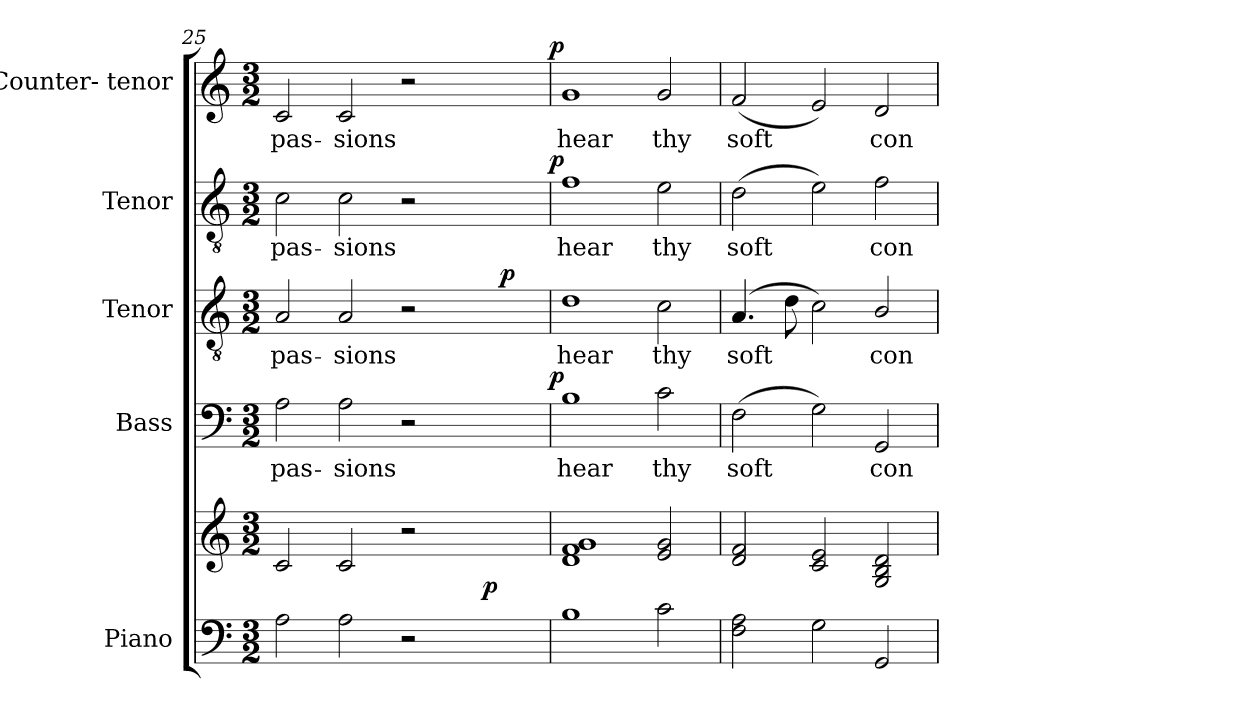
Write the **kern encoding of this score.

**kern	**kern	**dynam	**kern	**text	**dynam	**kern	**text	**dynam	**kern	**text	**dynam	**kern	**text	**dynam
*part5	*part5	*part5	*part4	*part4	*part4	*part3	*part3	*part3	*part2	*part2	*part2	*part1	*part1	*part1
*staff6	*staff5	*staff5/6	*staff4	*staff4	*staff4	*staff3	*staff3	*staff3	*staff2	*staff2	*staff2	*staff1	*staff1	*staff1
*I"Piano	*	*	*I"Bass	*	*	*I"Tenor	*	*	*I"Tenor	*	*	*I"Counter- tenor	*	*
*I'Pno.	*	*	*I'B.	*	*	*I'T.	*	*	*I'T.	*	*	*	*	*
!!LO:PB:g=z
*clefF4	*clefG2	*	*clefF4	*	*	*clefGv2	*	*	*clefGv2	*	*	*clefG2	*	*
*	*	*	*	*	*	*ITrd7c12	*	*	*ITrd7c12	*	*	*	*	*
*k[]	*k[]	*	*k[]	*	*	*k[]	*	*	*k[]	*	*	*k[]	*	*
*C:	*C:	*	*C:	*	*	*C:	*	*	*C:	*	*	*C:	*	*
*M3/2	*M3/2	*	*M3/2	*	*	*M3/2	*	*	*M3/2	*	*	*M3/2	*	*
=25	=25	=25	=25	=25	=25	=25	=25	=25	=25	=25	=25	=25	=25	=25
!	!	!	!	!LO:LY:b:color=#000000	!	!	!	!	!	!	!	!	!	!
!	!	!	!	!	!	!	!LO:LY:b:color=#000000	!	!	!	!	!	!	!
!	!	!	!	!	!	!	!	!	!	!LO:LY:b:color=#000000	!	!	!	!
!	!	!	!	!	!	!	!	!	!	!	!	!	!LO:LY:b:color=#000000	!
*^	*	*	*^	*	*	*^	*	*	*^	*	*	*^	*	*
2Ai\	1ryy	2ci/	.	2Ai\	1ryy	pas-	.	2AAi/	1ryy	pas-	.	2Ci\	1ryy	pas-	.	2ci/	1ryy	pas-	.
!	!	!	!	!	!	!LO:LY:b:color=#000000	!	!	!	!	!	!	!	!	!	!	!	!	!
!	!	!	!	!	!	!	!	!	!	!LO:LY:b:color=#000000	!	!	!	!	!	!	!	!	!
!	!	!	!	!	!	!	!	!	!	!	!	!	!	!LO:LY:b:color=#000000	!	!	!	!	!
!	!	!	!	!	!	!	!	!	!	!	!	!	!	!	!	!	!	!LO:LY:b:color=#000000	!
2Ai\	.	2ci/	.	2Ai\	.	-sions	.	2AAi/	.	-sions	.	2Ci\	.	-sions	.	2ci/	.	-sions	.
2r	4ryy	2r	.	2r	4ryy	.	.	2r	4ryy	.	.	2r	4ryy	.	.	2r	4ryy	.	.
.	16ryy	.	.	.	8ryy	.	.	.	8ryy	.	.	.	8ryy	.	.	.	8ryy	.	.
.	32ryy	.	.	.	.	.	.	.	.	.	.	.	.	.	.	.	.	.	.
.	64ryy	.	.	.	.	.	.	.	.	.	.	.	.	.	.	.	.	.	.
.	512.ryy	.	.	.	.	.	.	.	.	.	.	.	.	.	.	.	.	.	.
.	8ryy	.	p	.	.	.	.	.	.	.	.	.	.	.	.	.	.	.	.
.	.	.	.	.	16ryy	.	.	.	64ryy	.	.	.	16ryy	.	.	.	16ryy	.	.
.	.	.	.	.	.	.	.	.	256ryy	.	.	.	.	.	.	.	.	.	.
.	.	.	.	.	.	.	.	.	16ryy	.	p	.	.	.	.	.	.	.	.
.	.	.	.	.	32ryy	.	.	.	.	.	.	.	32ryy	.	.	.	32ryy	.	.
.	.	.	.	.	.	.	.	.	32ryy	.	.	.	.	.	.	.	.	.	.
.	.	.	.	.	64ryy	.	.	.	.	.	.	.	64ryy	.	.	.	64ryy	.	.
.	.	.	.	.	128...ryy	.	.	.	.	.	.	.	128...ryy	.	.	.	128...ryy	.	.
.	128ryy	.	.	.	.	.	.	.	.	.	.	.	.	.	.	.	.	.	.
.	.	.	.	.	.	.	.	.	128.ryy	.	.	.	.	.	.	.	.	.	.
.	256ryy	.	.	.	.	.	.	.	.	.	.	.	.	.	.	.	.	.	.
.	1024ryy	.	.	.	1024ryy	.	p	.	.	.	.	.	1024ryy	.	p	.	1024ryy	.	p
*	*	*	*	*v	*v	*	*	*	*	*	*	*v	*v	*	*	*v	*v	*	*
*v	*v	*	*	*	*	*	*v	*v	*	*	*	*	*	*	*	*
=26	=26	=26	=26	=26	=26	=26	=26	=26	=26	=26	=26	=26	=26	=26
*^	*	*	*^	*	*	*^	*	*	*^	*	*	*^	*	*
!	!	!	!	!	!	!LO:LY:b:color=#000000	!	!	!	!	!	!	!	!	!	!	!	!	!
*	*	*	*	*v	*v	*	*	*	*	*	*	*v	*v	*	*	*v	*v	*	*
*v	*v	*	*	*	*	*	*v	*v	*	*	*	*	*	*	*	*
*^	*	*	*^	*	*	*^	*	*	*^	*	*	*^	*	*
!	!	!	!	!	!	!	!	!	!	!LO:LY:b:color=#000000	!	!	!	!	!	!	!	!	!
*	*	*	*	*v	*v	*	*	*	*	*	*	*v	*v	*	*	*v	*v	*	*
*v	*v	*	*	*	*	*	*v	*v	*	*	*	*	*	*	*	*
*^	*	*	*^	*	*	*^	*	*	*^	*	*	*^	*	*
!	!	!	!	!	!	!	!	!	!	!	!	!	!	!LO:LY:b:color=#000000	!	!	!	!	!
*	*	*	*	*v	*v	*	*	*	*	*	*	*v	*v	*	*	*v	*v	*	*
*v	*v	*	*	*	*	*	*v	*v	*	*	*	*	*	*	*	*
*^	*	*	*^	*	*	*^	*	*	*^	*	*	*^	*	*
!	!	!	!	!	!	!	!	!	!	!	!	!	!	!	!	!	!	!LO:LY:b:color=#000000	!
*	*	*	*	*v	*v	*	*	*	*	*	*	*v	*v	*	*	*v	*v	*	*
*v	*v	*	*	*	*	*	*v	*v	*	*	*	*	*	*	*	*
1Bi	1di 1fi 1gi	.	1Bi	hear	.	1Di	hear	.	1Fi	hear	.	1gi	hear	.
!	!	!	!	!LO:LY:b:color=#000000	!	!	!	!	!	!	!	!	!	!
!	!	!	!	!	!	!	!LO:LY:b:color=#000000	!	!	!	!	!	!	!
!	!	!	!	!	!	!	!	!	!	!LO:LY:b:color=#000000	!	!	!	!
!	!	!	!	!	!	!	!	!	!	!	!	!	!LO:LY:b:color=#000000	!
2ci\	2ei/ 2gi	.	2ci\	thy	.	2Ci\	thy	.	2Ei\	thy	.	2gi/	thy	.
=27	=27	=27	=27	=27	=27	=27	=27	=27	=27	=27	=27	=27	=27	=27
!	!	!	!	!LO:LY:b:color=#000000	!	!	!	!	!	!	!	!	!	!
!	!	!	!	!	!	!	!LO:LY:b:color=#000000	!	!	!	!	!	!	!
!	!	!	!	!	!	!	!	!	!	!LO:LY:b:color=#000000	!	!	!	!
!	!	!	!	!	!	!	!	!	!	!	!	!	!LO:LY:b:color=#000000	!
2Fi\ 2Ai	2di/ 2fi	.	(2Fi\	soft	.	(4.AAi/	soft	.	(2Di\	soft	.	(2fi/	soft	.
.	.	.	.	.	.	8Di\	.	.	.	.	.	.	.	.
2Gi\	2ci/ 2ei	.	2Gi\)	.	.	2Ci\)	.	.	2Ei\)	.	.	2ei/)	.	.
!	!	!	!	!LO:LY:b:color=#000000	!	!	!	!	!	!	!	!	!	!
!	!	!	!	!	!	!	!LO:LY:b:color=#000000	!	!	!	!	!	!	!
!	!	!	!	!	!	!	!	!	!	!LO:LY:b:color=#000000	!	!	!	!
!	!	!	!	!	!	!	!	!	!	!	!	!	!LO:LY:b:color=#000000	!
2GGi/	2Gi/ 2Bi 2di	.	2GGi/	con-	.	2BBi/	con-	.	2Fi\	con-	.	2di/	con-	.
=	=	=	=	=	=	=	=	=	=	=	=	=	=	=
*-	*-	*-	*-	*-	*-	*-	*-	*-	*-	*-	*-	*-	*-	*-
